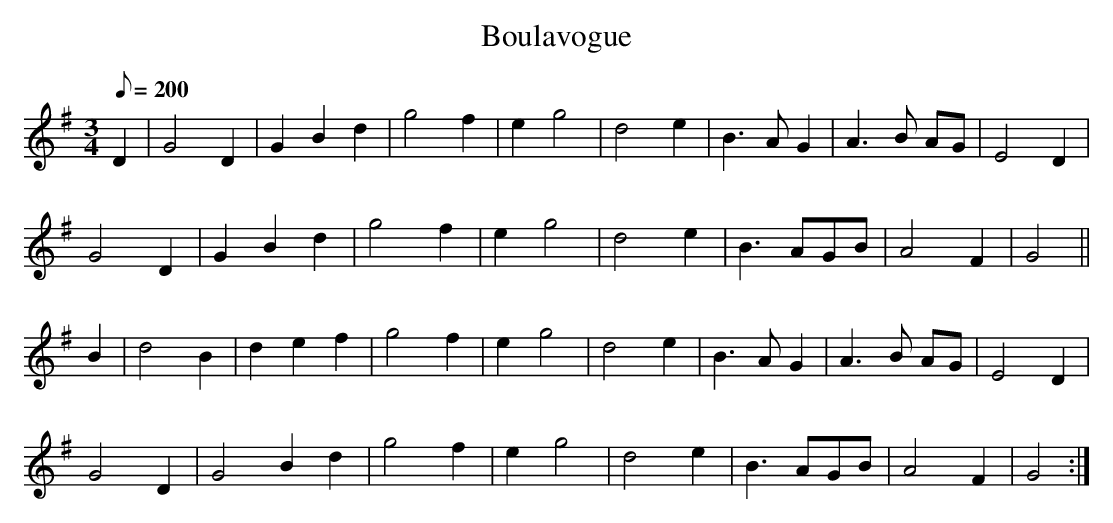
X:1
T:Boulavogue
L:1/4
M:3/4
Q:1/8=200
K:G
D | \
G2 D  | GBd | g2 f | e g2 | d2 e | B>A G  |  A>B A/G/ |  E2  D |
G2 D | GBd | g2 f  |  e g2  | d2e | B>AG/B/ | A2F | G2 ||
B | \
d2 B | def | g2f | eg2 | d2e | B>AG | A>B A/G/ | E2 D  |
G2 D | G2 Bd | g2 f | eg2 | d2e | B>AG/B/ | A2F | G2 :|
